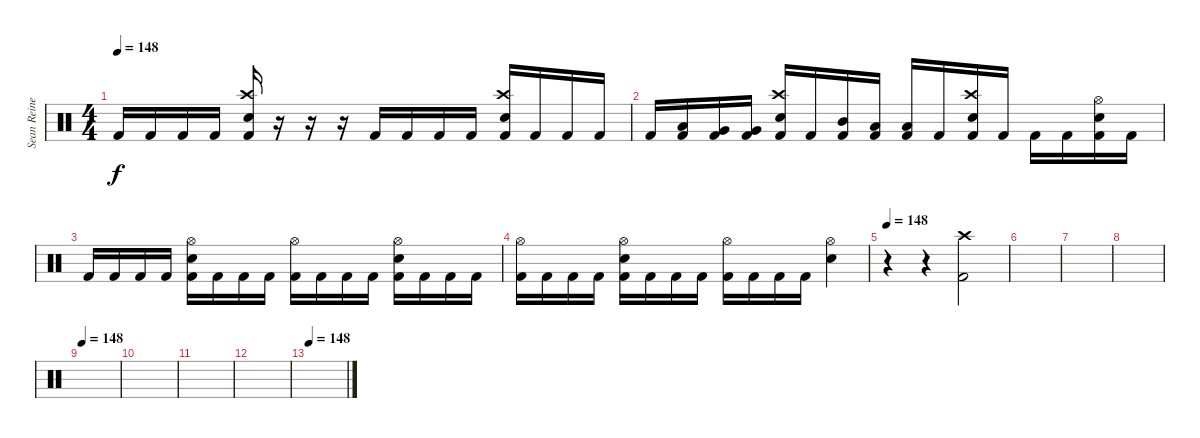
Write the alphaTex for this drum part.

\track ("Sean Reinert" "Sean Reine") {instrument percussion}
\staff {score}
\articulation defaults
\ts (4 4)
\tempo 148
\clef neutral
\ks c "Kick (hit) 2".16{dy f} "Kick (hit) 2".16 "Kick (hit) 2".16 "Kick (hit) 2".16
("Crash high (hit)" "Electric Snare (hit)" "Kick (hit) 2").16 r.16 r.16 r.16 "Kick (hit) 2".16 "Kick (hit) 2".16 "Kick (hit) 2".16 "Kick (hit) 2".16 ("Crash high (hit)" "Electric Snare (hit)" "Kick (hit) 2").16 "Kick (hit) 2".16 "Kick (hit) 2".16 "Kick (hit) 2".16 |
"Kick (hit) 2".16 ("Low Tom (hit)" "Kick (hit) 2").16 ("Very Low Tom (hit)" "Kick (hit) 2").16 ("Very Low Tom (hit)" "Kick (hit) 2").16 ("Crash high (hit)" "Electric Snare (hit)" "Kick (hit) 2").16 "Kick (hit) 2".16 ("Mid Tom (hit)" "Kick (hit) 2").16 ("Low Tom (hit)" "Kick (hit) 2").16 ("Low Tom (hit)" "Kick (hit) 2").16 "Kick (hit) 2".16 ("Crash high (hit)" "Electric Snare (hit)" "Kick (hit) 2").16 "Kick (hit) 2".16 "Kick (hit) 2".16 "Kick (hit) 2".16 ("Hi-Hat (open)" "Electric Snare (hit)" "Kick (hit) 2").16 "Kick (hit) 2".16 |
"Kick (hit) 2".16 "Kick (hit) 2".16 "Kick (hit) 2".16 "Kick (hit) 2".16 ("Hi-Hat (open)" "Electric Snare (hit)" "Kick (hit) 2").16 "Kick (hit) 2".16 "Kick (hit) 2".16 "Kick (hit) 2".16 ("Hi-Hat (open)" "Kick (hit) 2").16 "Kick (hit) 2".16 "Kick (hit) 2".16 "Kick (hit) 2".16 ("Hi-Hat (open)" "Electric Snare (hit)" "Kick (hit) 2").16 "Kick (hit) 2".16 "Kick (hit) 2".16 "Kick (hit) 2".16 |
("Hi-Hat (open)" "Kick (hit) 2").16 "Kick (hit) 2".16 "Kick (hit) 2".16 "Kick (hit) 2".16 ("Hi-Hat (open)" "Electric Snare (hit)" "Kick (hit) 2").16 "Kick (hit) 2".16 "Kick (hit) 2".16 "Kick (hit) 2".16 ("Hi-Hat (open)" "Kick (hit) 2").16 "Kick (hit) 2".16 "Kick (hit) 2".16 "Kick (hit) 2".16 ("Hi-Hat (open)" "Electric Snare (hit)").4 |
\tempo 148
r.4 r.4 ("Crash high (hit)" "Kick (hit) 2").2 |
|
|
|
\tempo 148
|
|
|
|
\tempo 148
